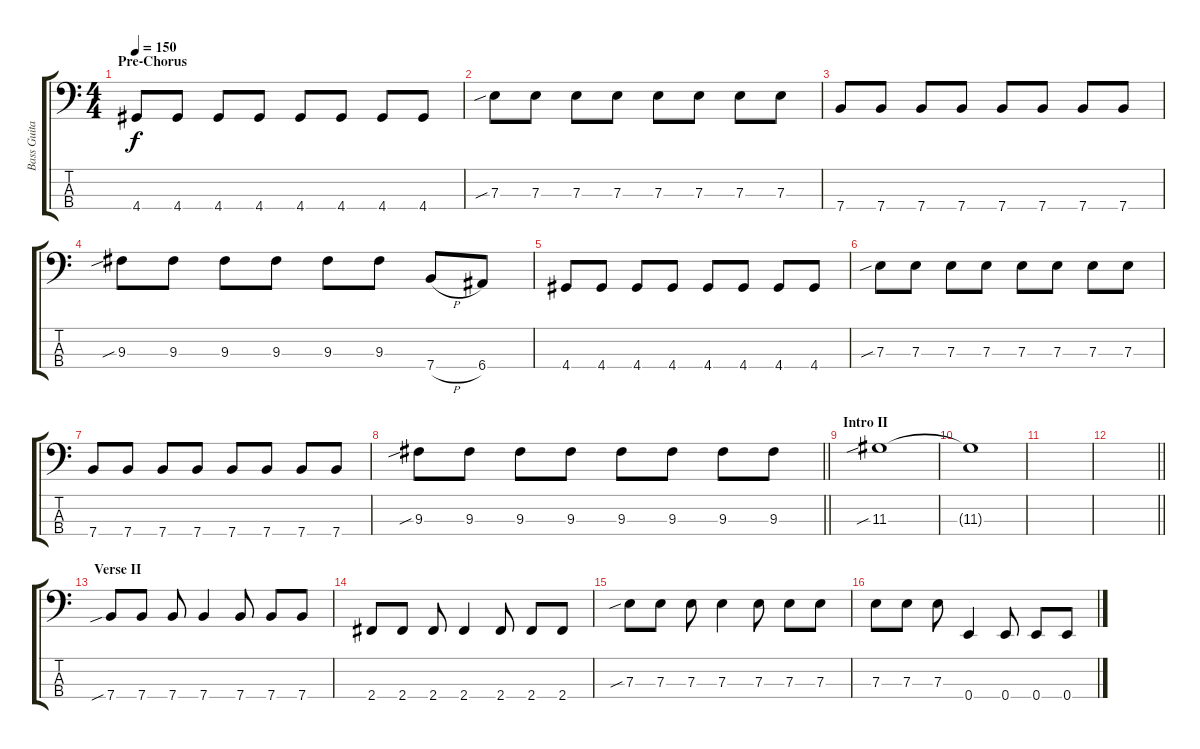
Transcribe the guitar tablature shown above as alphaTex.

\track ("Bass Guitar" "Bass Guita") {instrument electricbassfinger}
\staff {score tabs}
\tuning (G2 D2 A1 E1) {hide}
\ts (4 4)
\section ("" "Pre-Chorus")
\tempo 150
\clef f4
\ks c
4.4.8{dy f} 4.4.8 4.4.8 4.4.8 4.4.8 4.4.8 4.4.8 4.4.8 |
7.3{sib}.8 7.3.8 7.3.8 7.3.8 7.3.8 7.3.8 7.3.8 7.3.8 |
7.4.8 7.4.8 7.4.8 7.4.8 7.4.8 7.4.8 7.4.8 7.4.8 |
9.3{sib}.8 9.3.8 9.3.8 9.3.8 9.3.8 9.3.8 7.4{h}.8 6.4.8 |
4.4.8 4.4.8 4.4.8 4.4.8 4.4.8 4.4.8 4.4.8 4.4.8 |
7.3{sib}.8 7.3.8 7.3.8 7.3.8 7.3.8 7.3.8 7.3.8 7.3.8 |
7.4.8 7.4.8 7.4.8 7.4.8 7.4.8 7.4.8 7.4.8 7.4.8 |
\barLineRight lightlight
9.3{sib}.8 9.3.8 9.3.8 9.3.8 9.3.8 9.3.8 9.3.8 9.3.8 |
\section ("" "Intro II")
11.3{sib}.1 |
11.3{t}.1 |
|
\barLineRight lightlight
|
\section ("" "Verse II")
7.4{sib}.8 7.4.8 7.4.8 7.4.4 7.4.8 7.4.8 7.4.8 |
2.4.8 2.4.8 2.4.8 2.4.4 2.4.8 2.4.8 2.4.8 |
7.3{sib}.8 7.3.8 7.3.8 7.3.4 7.3.8 7.3.8 7.3.8 |
7.3.8 7.3.8 7.3.8 0.4.4 0.4.8 0.4.8 0.4.8
